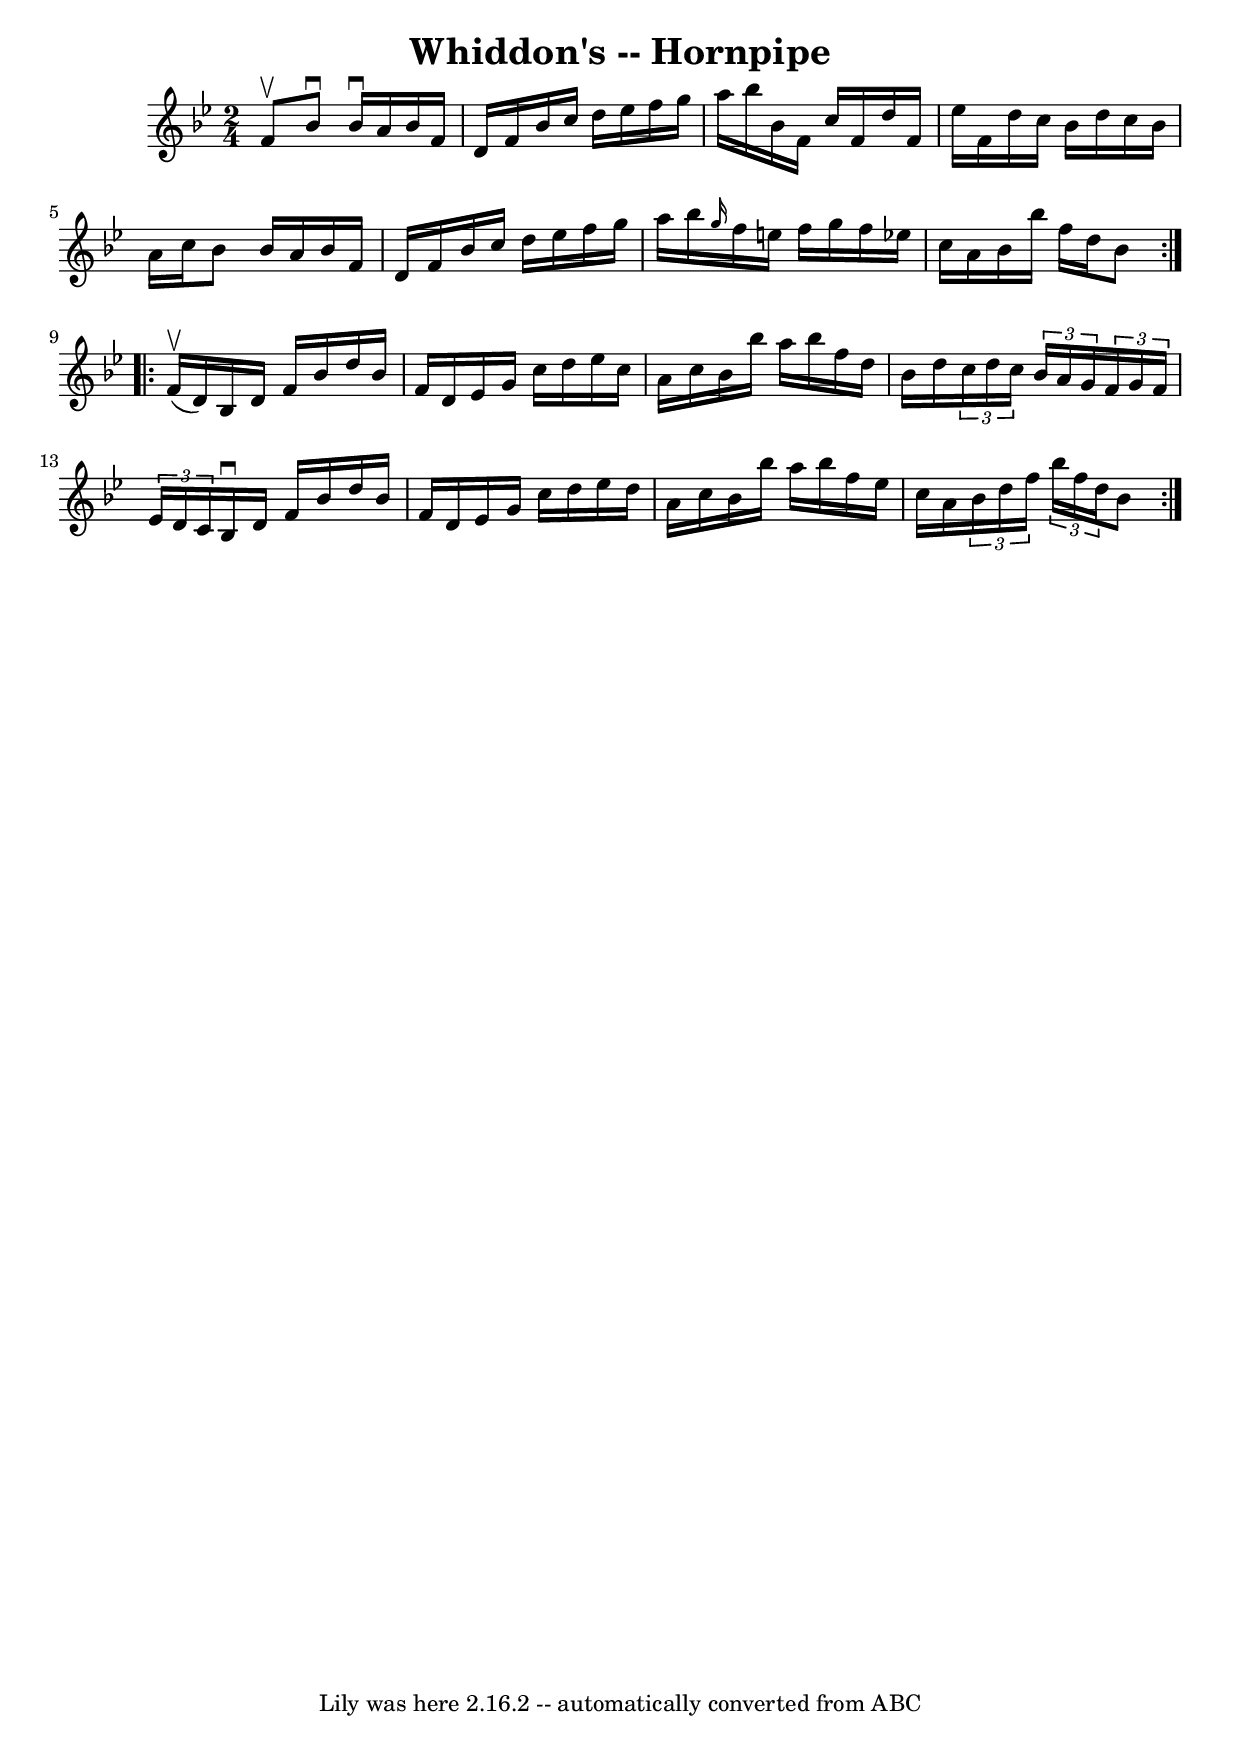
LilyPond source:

\version "2.16.2"
\include "Mammoth.ily"
\header {
  %% book = "Ryan's Mammoth Collection of Fiddle Tunes"
  crossRefNumber = "1"
  footnotes = ""
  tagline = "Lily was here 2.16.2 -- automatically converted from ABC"
  title = "Whiddon's -- Hornpipe"

}
voicedefault =  {



  \repeat volta 2 {

    \time 2/4 
    \key bes \major f'8^\upbow   |
    bes'8^\downbow bes'16 
    ^\downbow a'16 bes'16 f'16 d'16 f'16    |
    bes'16    
    c''16 d''16 ees''16 f''16 g''16 a''16 bes''16    |
    
    bes'16 f'16 c''16 f'16 d''16 f'16 ees''16 f'16    |
    
    d''16 c''16 bes'16 d''16 c''16 bes'16 a'16 c''16    
    |
    bes'8 bes'16 a'16 bes'16 f'16 d'16 f'16    
    |
    bes'16 c''16 d''16 ees''16 f''16 g''16 a''16    
    bes''16    |
    \grace { g''16  
	   } f''16 e''16 f''16 g''16    
    f''16 ees''!16 c''16 a'16    |
    bes'16 bes''16 f''16    
    d''16 bes'8    
  }     
  \repeat volta 2 {
    f'16 (^\upbow d'16)   
    |
    bes16 d'16 f'16 bes'16 d''16 bes'16 f'16 d'16   
    |
    ees'16 g'16 c''16 d''16 ees''16 c''16 a'16    
    c''16    |
    bes'16 bes''16 a''16 bes''16 f''16 d''16    
    bes'16 d''16    |
    \times 2/3 { c''16 d''16 c''16  
	       }   
    \times 2/3 { bes'16 a'16 g'16  
	       }   \times 2/3 { f'16 g'16 f'16  

			      }   \times 2/3 { ees'16 d'16 c'16  
					     }   |
    bes16^\downbow   
    d'16 f'16 bes'16 d''16 bes'16 f'16 d'16    |
    ees'16  
    g'16 c''16 d''16 ees''16 d''16 a'16 c''16    |
    
    bes'16 bes''16 a''16 bes''16 f''16 ees''16 c''16 a'16    
    |
    \times 2/3 { bes'16 d''16 f''16  
	       }   \times 2/3 { bes''16  
				f''16 d''16  
			      } bes'8    
  }   

}

\score{
  <<

    \context Staff="default"
    {
      \voicedefault 
      
    }

  >>
  \layout {
    
  }
  \midi {
  }

}
